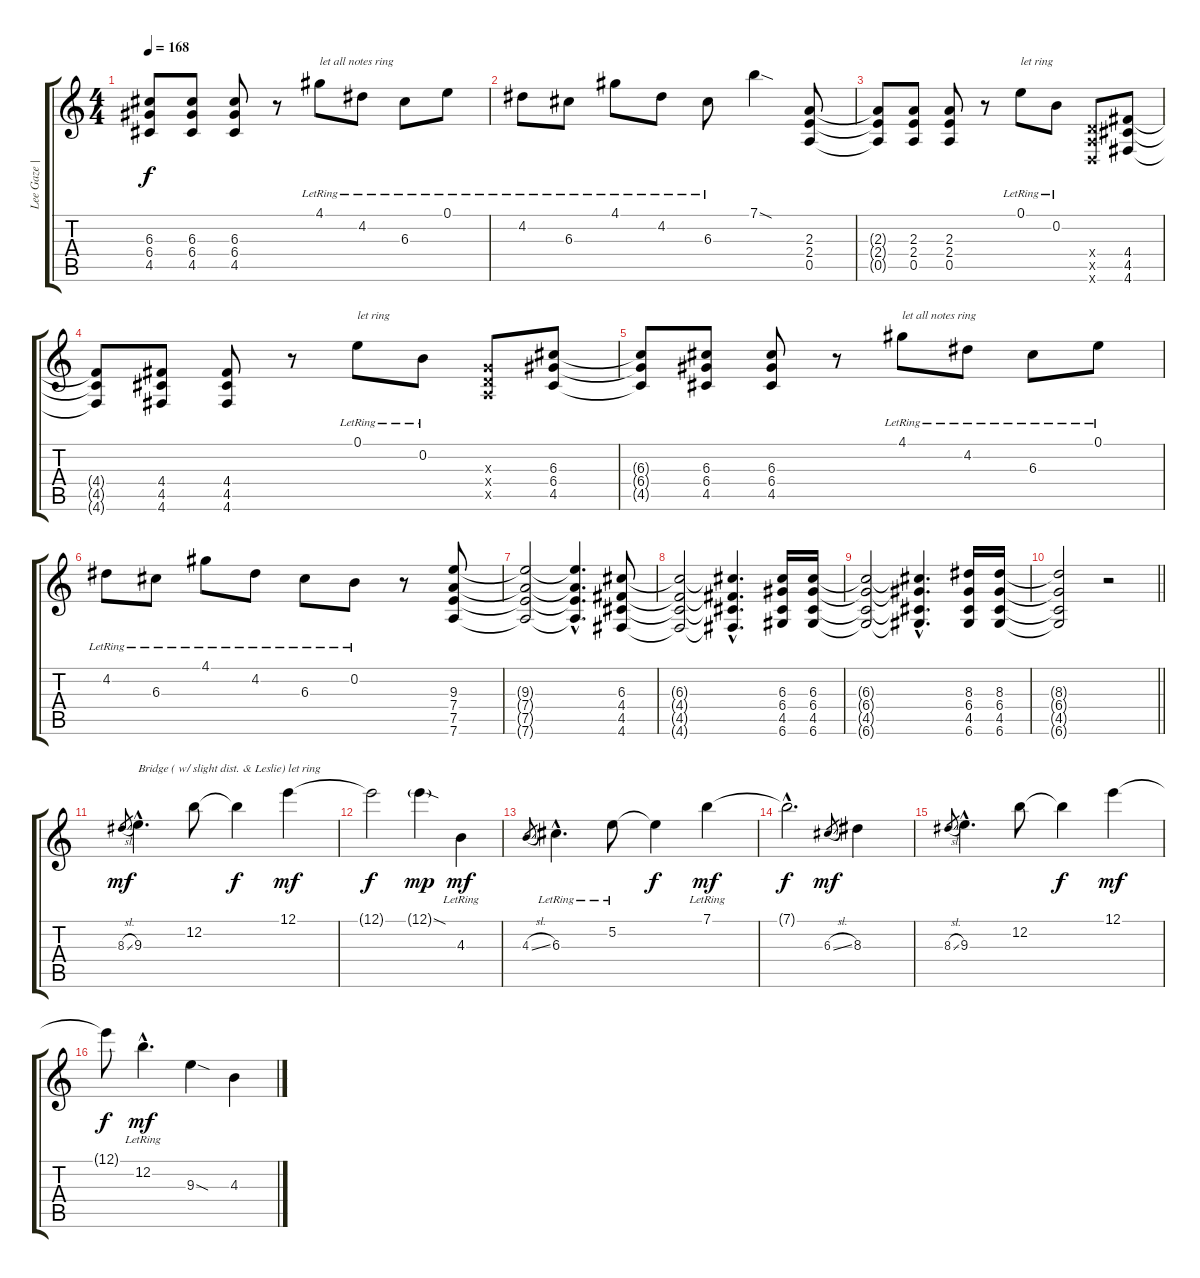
\track ("Lee Gaze | Lead" "Lee Gaze |") {instrument electricguitarjazz}
\staff {score tabs}
\tuning (E4 B3 G3 D3 A2 D2) {hide}
\ts (4 4)
\tempo 168
\clef g2
\ks c
(6.3{t} 6.4{t} 4.5{t}).8{dy f} (6.3 6.4 4.5).8 (6.3 6.4 4.5).8 r.8 4.1{lr}.8{txt "let all notes ring"} 4.2{lr}.8 6.3{lr}.8 0.1{lr}.8 |
4.2{lr}.8 6.3{lr}.8 4.1{lr}.8 4.2{lr}.8 6.3{lr}.8 7.1{sod}.4 (2.3 2.4 0.5).8 |
(2.3{t} 2.4{t} 0.5{t}).8 (2.3 2.4 0.5).8 (2.3 2.4 0.5).8 r.8 0.1{lr}.8{txt "let ring"} 0.2{lr}.8 (0.4{x} 0.5{x} 0.6{x}).8 (4.4 4.5 4.6).8 |
(4.4{t} 4.5{t} 4.6{t}).8 (4.4 4.5 4.6).8 (4.4 4.5 4.6).8 r.8 0.1{lr}.8{txt "let ring"} 0.2{lr}.8 (0.3{x} 0.4{x} 0.5{x}).8 (6.3 6.4 4.5).8 |
(6.3{t} 6.4{t} 4.5{t}).8 (6.3 6.4 4.5).8 (6.3 6.4 4.5).8 r.8 4.1{lr}.8{txt "let all notes ring"} 4.2{lr}.8 6.3{lr}.8 0.1{lr}.8 |
4.2{lr}.8 6.3{lr}.8 4.1{lr}.8 4.2{lr}.8 6.3{lr}.8 0.2{lr}.8 r.8 (9.3 7.4 7.5 7.6).8 |
(9.3{t} 7.4{t} 7.5{t} 7.6{t}).2 (9.3{hac t} 7.4{hac t} 7.5{hac t} 7.6{hac t}).4{d} (6.3 4.4 4.5 4.6).8 |
(6.3{t} 4.4{t} 4.5{t} 4.6{t}).2 (6.3{hac t} 4.4{hac t} 4.5{hac t} 4.6{hac t}).4{d} (6.3 6.4 4.5 6.6).16 (6.3 6.4 4.5 6.6).16 |
(6.3{t} 6.4{t} 4.5{t} 6.6{t}).2 (6.3{hac t} 6.4{hac t} 4.5{hac t} 6.6{hac t}).4{d} (8.3 6.4 4.5 6.6).16 (8.3 6.4 4.5 6.6).16 |
\barLineRight lightlight
(8.3{t} 6.4{t} 4.5{t} 6.6{t}).2 r.2 |
8.3{sl}.8{gr dy mf} 9.3{hac}.4{d txt "Bridge ( w/ slight dist. & Leslie) let ring" instrument electricguitarjazz} 12.2.8 12.2{t}.4{dy f} 12.1.4{dy mf} |
12.1{t}.2{dy f} 12.1{sod g}.4{dy mp} 4.3{lr}.4{dy mf} |
4.3{sl}.8{gr} 6.3{hac lr}.4{d} 5.2{lr}.8 5.2{t}.4{dy f} 7.1{lr}.4{dy mf} |
7.1{hac t}.2{d dy f} 6.3{sl}.8{gr dy mf} 8.3.4 |
8.3{sl}.8{gr} 9.3{hac}.4{d} 12.2.8 12.2{t}.4{dy f} 12.1.4{dy mf} |
12.1{t}.8{dy f} 12.2{hac lr}.4{d dy mf} 9.3{sod}.4 4.3.4
